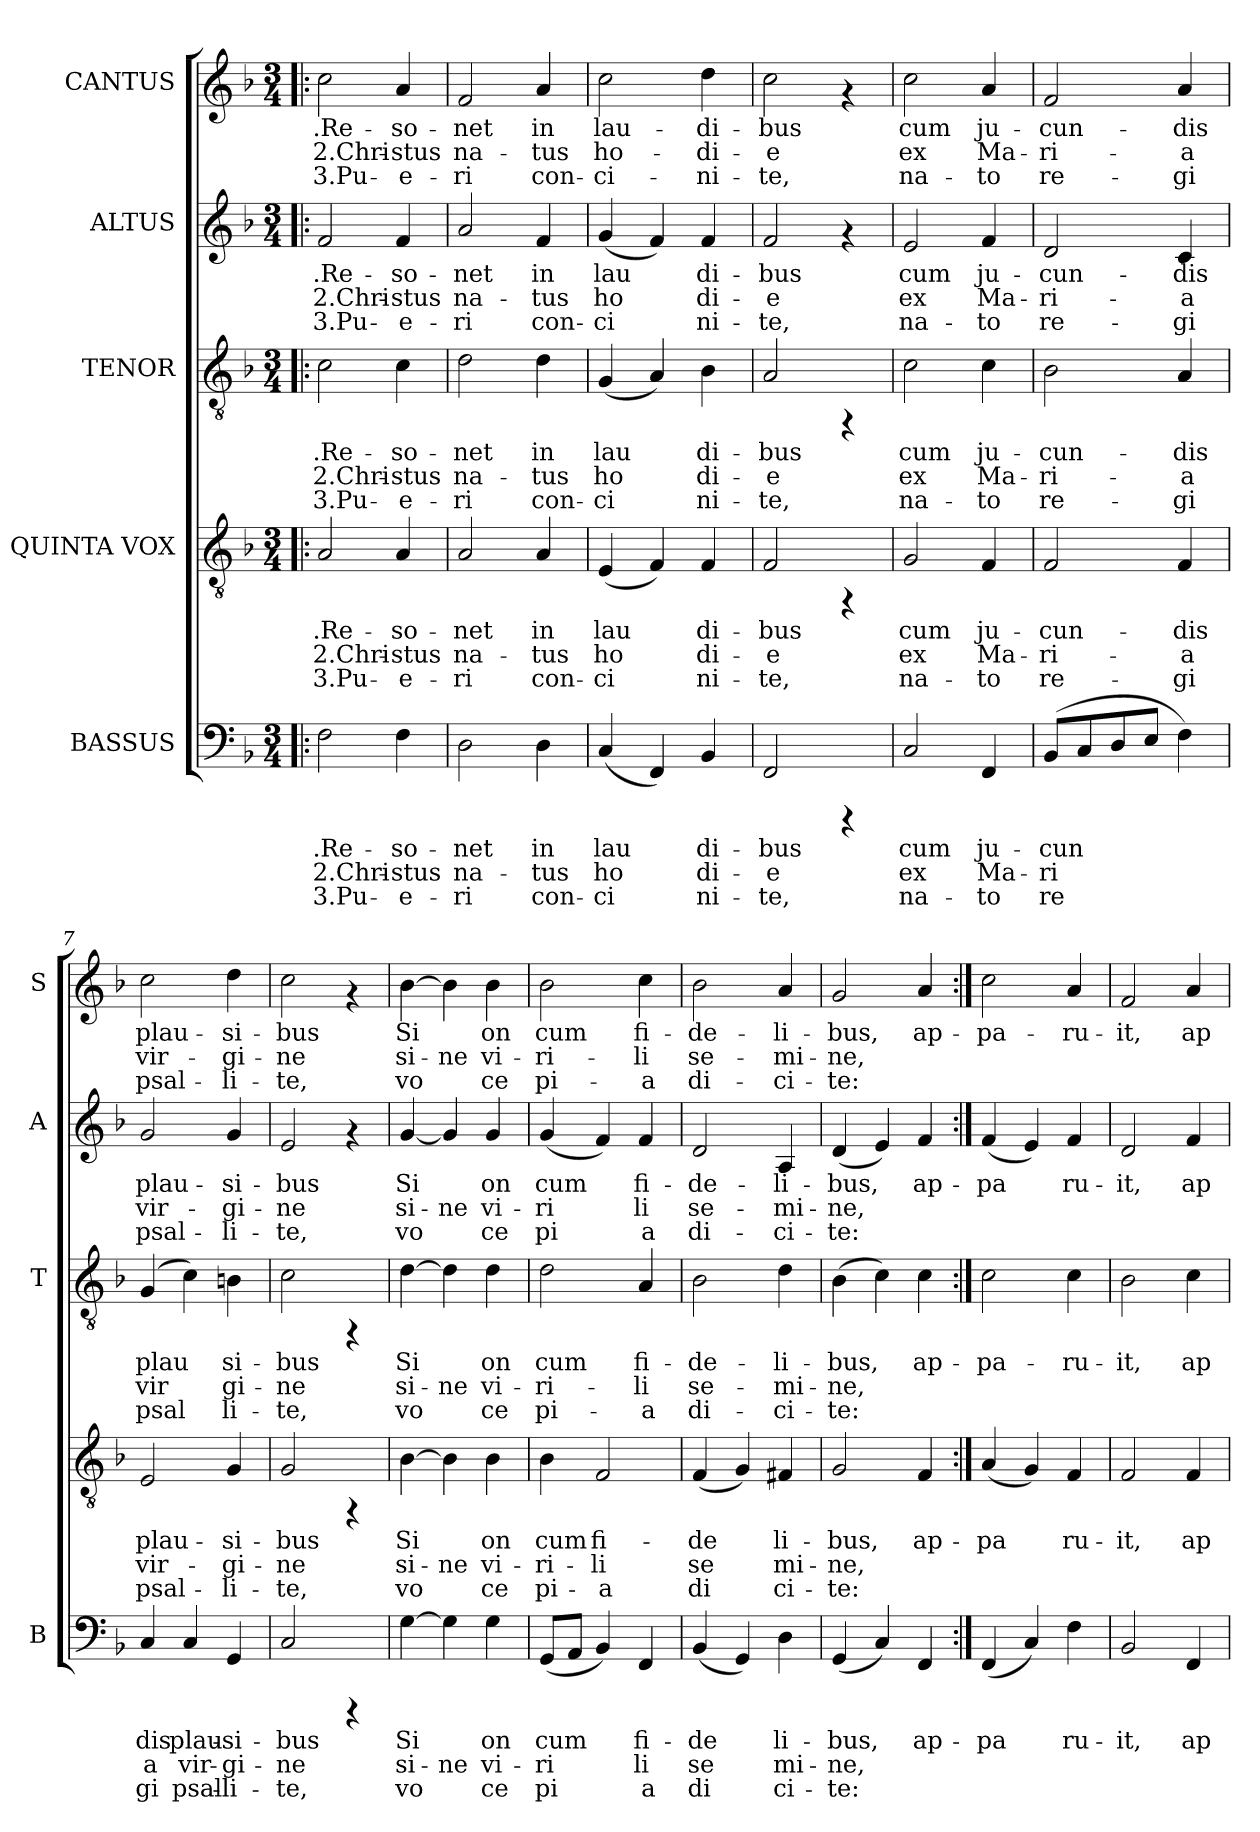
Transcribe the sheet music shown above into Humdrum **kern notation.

**kern	**text	**text	**text	**kern	**text	**text	**text	**kern	**text	**text	**text	**kern	**text	**text	**text	**kern	**text	**text	**text
*part5	*part5	*part5	*part5	*part4	*part4	*part4	*part4	*part3	*part3	*part3	*part3	*part2	*part2	*part2	*part2	*part1	*part1	*part1	*part1
*staff5	*staff5	*staff5	*staff5	*staff4	*staff4	*staff4	*staff4	*staff3	*staff3	*staff3	*staff3	*staff2	*staff2	*staff2	*staff2	*staff1	*staff1	*staff1	*staff1
*I"BASSUS	*	*	*	*I"QUINTA VOX	*	*	*	*I"TENOR	*	*	*	*I"ALTUS	*	*	*	*I"CANTUS	*	*	*
*I'B	*	*	*	*	*	*	*	*I'T	*	*	*	*I'A	*	*	*	*I'S	*	*	*
!!LO:PB:g=z
*stria5	*	*	*	*stria5	*	*	*	*stria5	*	*	*	*stria5	*	*	*	*stria5	*	*	*
*clefF4	*	*	*	*clefGv2	*	*	*	*clefGv2	*	*	*	*clefG2	*	*	*	*clefG2	*	*	*
*k[b-]	*	*	*	*k[b-]	*	*	*	*k[b-]	*	*	*	*k[b-]	*	*	*	*k[b-]	*	*	*
*F:	*	*	*	*F:	*	*	*	*F:	*	*	*	*F:	*	*	*	*F:	*	*	*
*M3/4	*	*	*	*M3/4	*	*	*	*M3/4	*	*	*	*M3/4	*	*	*	*M3/4	*	*	*
=1!|:	=1!|:	=1!|:	=1!|:	=1!|:	=1!|:	=1!|:	=1!|:	=1!|:	=1!|:	=1!|:	=1!|:	=1!|:	=1!|:	=1!|:	=1!|:	=1!|:	=1!|:	=1!|:	=1!|:
!	!LO:LY:b:rj	!LO:LY:b:rj	!LO:LY:b:rj	!	!LO:LY:b:rj	!LO:LY:b:rj	!LO:LY:b:rj	!	!LO:LY:b:rj	!LO:LY:b:rj	!LO:LY:b:rj	!	!LO:LY:b:rj	!LO:LY:b:rj	!LO:LY:b:rj	!	!LO:LY:b:rj	!LO:LY:b:rj	!LO:LY:b:rj
2F\	.Re-	-2.Chri-	-3.Pu-	2A/	.Re-	-2.Chri-	-3.Pu-	2c\	.Re-	-2.Chri-	-3.Pu-	2f/	.Re-	-2.Chri-	-3.Pu-	2cc\	.Re-	-2.Chri-	-3.Pu-
!	!LO:LY:b:rj	!LO:LY:b:rj	!LO:LY:b:rj	!	!LO:LY:b:rj	!LO:LY:b:rj	!LO:LY:b:rj	!	!LO:LY:b:rj	!LO:LY:b:rj	!LO:LY:b:rj	!	!LO:LY:b:rj	!LO:LY:b:rj	!LO:LY:b:rj	!	!LO:LY:b:rj	!LO:LY:b:rj	!LO:LY:b:rj
4F\	-so-	-stus	e-	4A/	-so-	-stus	e-	4c\	-so-	-stus	e-	4f/	-so-	-stus	e-	4a/	-so-	-stus	e-
=2	=2	=2	=2	=2	=2	=2	=2	=2	=2	=2	=2	=2	=2	=2	=2	=2	=2	=2	=2
!	!LO:LY:b:rj	!LO:LY:b:rj	!LO:LY:b:rj	!	!LO:LY:b:rj	!LO:LY:b:rj	!LO:LY:b:rj	!	!LO:LY:b:rj	!LO:LY:b:rj	!LO:LY:b:rj	!	!LO:LY:b:rj	!LO:LY:b:rj	!LO:LY:b:rj	!	!LO:LY:b:rj	!LO:LY:b:rj	!LO:LY:b:rj
2D\	-net	na-	-ri	2A/	-net	na-	-ri	2d\	-net	na-	-ri	2a/	-net	na-	-ri	2f/	-net	na-	-ri
!	!LO:LY:b:rj	!LO:LY:b:rj	!LO:LY:b:rj	!	!LO:LY:b:rj	!LO:LY:b:rj	!LO:LY:b:rj	!	!LO:LY:b:rj	!LO:LY:b:rj	!LO:LY:b:rj	!	!LO:LY:b:rj	!LO:LY:b:rj	!LO:LY:b:rj	!	!LO:LY:b:rj	!LO:LY:b:rj	!LO:LY:b:rj
4D\	in	tus	con-	4A/	in	tus	con-	4d\	in	tus	con-	4f/	in	tus	con-	4a/	in	tus	con-
=3	=3	=3	=3	=3	=3	=3	=3	=3	=3	=3	=3	=3	=3	=3	=3	=3	=3	=3	=3
!	!LO:LY:b:rj	!LO:LY:b:rj	!LO:LY:b:rj	!	!LO:LY:b:rj	!LO:LY:b:rj	!LO:LY:b:rj	!	!LO:LY:b:rj	!LO:LY:b:rj	!LO:LY:b:rj	!	!LO:LY:b:rj	!LO:LY:b:rj	!LO:LY:b:rj	!	!LO:LY:b:rj	!LO:LY:b:rj	!LO:LY:b:rj
(<4C/	-lau-	-ho-	-ci-	(<4E/	-lau-	-ho-	-ci-	(<4G/	-lau-	-ho-	-ci-	(<4g/	-lau-	-ho-	-ci-	2cc\	-lau-	-ho-	-ci-
!	!LO:LY:b:rj	!LO:LY:b:rj	!LO:LY:b:rj	!	!LO:LY:b:rj	!LO:LY:b:rj	!LO:LY:b:rj	!	!LO:LY:b:rj	!LO:LY:b:rj	!LO:LY:b:rj	!	!LO:LY:b:rj	!LO:LY:b:rj	!LO:LY:b:rj	!	!	!	!
4FF/)	--	--	--	4F/)	--	--	--	4A/)	--	--	--	4f/)	--	--	--	.	.	.	.
!	!LO:LY:b:rj	!LO:LY:b:rj	!LO:LY:b:rj	!	!LO:LY:b:rj	!LO:LY:b:rj	!LO:LY:b:rj	!	!LO:LY:b:rj	!LO:LY:b:rj	!LO:LY:b:rj	!	!LO:LY:b:rj	!LO:LY:b:rj	!LO:LY:b:rj	!	!LO:LY:b:rj	!LO:LY:b:rj	!LO:LY:b:rj
4BB-/	-di-	-di-	-ni-	4F/	-di-	-di-	-ni-	4B-\	-di-	-di-	-ni-	4f/	-di-	-di-	-ni-	4dd\	-di-	-di-	-ni-
=4	=4	=4	=4	=4	=4	=4	=4	=4	=4	=4	=4	=4	=4	=4	=4	=4	=4	=4	=4
!	!LO:LY:b:rj	!LO:LY:b:rj	!LO:LY:b:rj	!	!LO:LY:b:rj	!LO:LY:b:rj	!LO:LY:b:rj	!	!LO:LY:b:rj	!LO:LY:b:rj	!LO:LY:b:rj	!	!LO:LY:b:rj	!LO:LY:b:rj	!LO:LY:b:rj	!	!LO:LY:b:rj	!LO:LY:b:rj	!LO:LY:b:rj
2FF/	-bus	e	te,	2F/	-bus	e	te,	2A/	-bus	e	te,	2f/	-bus	e	te,	2cc\	-bus	e	te,
4rCCC	.	.	.	4rFF	.	.	.	4rFF	.	.	.	4rf	.	.	.	4rf	.	.	.
=5	=5	=5	=5	=5	=5	=5	=5	=5	=5	=5	=5	=5	=5	=5	=5	=5	=5	=5	=5
!	!LO:LY:b:rj	!LO:LY:b:rj	!LO:LY:b:rj	!	!LO:LY:b:rj	!LO:LY:b:rj	!LO:LY:b:rj	!	!LO:LY:b:rj	!LO:LY:b:rj	!LO:LY:b:rj	!	!LO:LY:b:rj	!LO:LY:b:rj	!LO:LY:b:rj	!	!LO:LY:b:rj	!LO:LY:b:rj	!LO:LY:b:rj
2C/	cum	ex	na-	2G/	cum	ex	na-	2c\	cum	ex	na-	2e/	cum	ex	na-	2cc\	cum	ex	na-
!	!LO:LY:b:rj	!LO:LY:b:rj	!LO:LY:b:rj	!	!LO:LY:b:rj	!LO:LY:b:rj	!LO:LY:b:rj	!	!LO:LY:b:rj	!LO:LY:b:rj	!LO:LY:b:rj	!	!LO:LY:b:rj	!LO:LY:b:rj	!LO:LY:b:rj	!	!LO:LY:b:rj	!LO:LY:b:rj	!LO:LY:b:rj
4FF/	-ju-	-Ma-	-to	4F/	-ju-	-Ma-	-to	4c\	-ju-	-Ma-	-to	4f/	-ju-	-Ma-	-to	4a/	-ju-	-Ma-	-to
=6	=6	=6	=6	=6	=6	=6	=6	=6	=6	=6	=6	=6	=6	=6	=6	=6	=6	=6	=6
!	!LO:LY:b:rj	!LO:LY:b:rj	!LO:LY:b:rj	!	!LO:LY:b:rj	!LO:LY:b:rj	!LO:LY:b:rj	!	!LO:LY:b:rj	!LO:LY:b:rj	!LO:LY:b:rj	!	!LO:LY:b:rj	!LO:LY:b:rj	!LO:LY:b:rj	!	!LO:LY:b:rj	!LO:LY:b:rj	!LO:LY:b:rj
(<8BB-/L	cun-	-ri-	-re-	2F/	cun-	-ri-	-re-	2B-\	cun-	-ri-	-re-	2d/	cun-	-ri-	-re-	2f/	cun-	-ri-	-re-
!	!LO:LY:b:rj	!LO:LY:b:rj	!LO:LY:b:rj	!	!	!	!	!	!	!	!	!	!	!	!	!	!	!	!
8C/	--	--	--	.	.	.	.	.	.	.	.	.	.	.	.	.	.	.	.
!	!LO:LY:b:rj	!LO:LY:b:rj	!LO:LY:b:rj	!	!	!	!	!	!	!	!	!	!	!	!	!	!	!	!
8D/	--	--	--	.	.	.	.	.	.	.	.	.	.	.	.	.	.	.	.
!	!LO:LY:b:rj	!LO:LY:b:rj	!LO:LY:b:rj	!	!	!	!	!	!	!	!	!	!	!	!	!	!	!	!
8E/J	--	--	--	.	.	.	.	.	.	.	.	.	.	.	.	.	.	.	.
!	!LO:LY:b:rj	!LO:LY:b:rj	!LO:LY:b:rj	!	!LO:LY:b:rj	!LO:LY:b:rj	!LO:LY:b:rj	!	!LO:LY:b:rj	!LO:LY:b:rj	!LO:LY:b:rj	!	!LO:LY:b:rj	!LO:LY:b:rj	!LO:LY:b:rj	!	!LO:LY:b:rj	!LO:LY:b:rj	!LO:LY:b:rj
4F\)	--	--	--	4F/	-dis	a	gi	4A/	-dis	a	gi	4c/	-dis	a	gi	4a/	-dis	a	gi
=7	=7	=7	=7	=7	=7	=7	=7	=7	=7	=7	=7	=7	=7	=7	=7	=7	=7	=7	=7
!	!LO:LY:b:rj	!LO:LY:b:rj	!LO:LY:b:rj	!	!LO:LY:b:rj	!LO:LY:b:rj	!LO:LY:b:rj	!	!LO:LY:b:rj	!LO:LY:b:rj	!LO:LY:b:rj	!	!LO:LY:b:rj	!LO:LY:b:rj	!LO:LY:b:rj	!	!LO:LY:b:rj	!LO:LY:b:rj	!LO:LY:b:rj
4C/	-dis	a	gi	2E/	plau-	-vir-	-psal-	(>4G/	plau-	-vir-	-psal-	2g/	plau-	-vir-	-psal-	2cc\	plau-	-vir-	-psal-
!	!LO:LY:b:rj	!LO:LY:b:rj	!LO:LY:b:rj	!	!	!	!	!	!LO:LY:b:rj	!LO:LY:b:rj	!LO:LY:b:rj	!	!	!	!	!	!	!	!
4C/	plau-	-vir-	-psal-	.	.	.	.	4c\)	--	--	--	.	.	.	.	.	.	.	.
!	!LO:LY:b:rj	!LO:LY:b:rj	!LO:LY:b:rj	!	!LO:LY:b:rj	!LO:LY:b:rj	!LO:LY:b:rj	!	!LO:LY:b:rj	!LO:LY:b:rj	!LO:LY:b:rj	!	!LO:LY:b:rj	!LO:LY:b:rj	!LO:LY:b:rj	!	!LO:LY:b:rj	!LO:LY:b:rj	!LO:LY:b:rj
4GG/	-si-	-gi-	-li-	4G/	-si-	-gi-	-li-	4Bn\	-si-	-gi-	-li-	4g/	-si-	-gi-	-li-	4dd\	-si-	-gi-	-li-
=8	=8	=8	=8	=8	=8	=8	=8	=8	=8	=8	=8	=8	=8	=8	=8	=8	=8	=8	=8
!	!LO:LY:b:rj	!LO:LY:b:rj	!LO:LY:b:rj	!	!LO:LY:b:rj	!LO:LY:b:rj	!LO:LY:b:rj	!	!LO:LY:b:rj	!LO:LY:b:rj	!LO:LY:b:rj	!	!LO:LY:b:rj	!LO:LY:b:rj	!LO:LY:b:rj	!	!LO:LY:b:rj	!LO:LY:b:rj	!LO:LY:b:rj
2C/	-bus	ne	te,	2G/	-bus	ne	te,	2c\	-bus	ne	te,	2e/	-bus	ne	te,	2cc\	-bus	ne	te,
4rCCC	.	.	.	4rFF	.	.	.	4rFF	.	.	.	4rf	.	.	.	4rf	.	.	.
!!LO:LB:g=z
=9	=9	=9	=9	=9	=9	=9	=9	=9	=9	=9	=9	=9	=9	=9	=9	=9	=9	=9	=9
!	!LO:LY:b:rj	!LO:LY:b:rj	!LO:LY:b:rj	!	!LO:LY:b:rj	!LO:LY:b:rj	!LO:LY:b:rj	!	!LO:LY:b:rj	!LO:LY:b:rj	!LO:LY:b:rj	!	!LO:LY:b:rj	!LO:LY:b:rj	!LO:LY:b:rj	!	!LO:LY:b:rj	!LO:LY:b:rj	!LO:LY:b:rj
[>4G\	Si-	-si-	-vo-	[>4B-\	Si-	-si-	-vo-	[>4d\	Si-	-si-	-vo-	[<4g/	Si-	-si-	-vo-	[>4b-\	Si-	-si-	-vo-
!	!LO:LY:b:rj	!LO:LY:b:rj	!LO:LY:b:rj	!	!LO:LY:b:rj	!LO:LY:b:rj	!LO:LY:b:rj	!	!LO:LY:b:rj	!LO:LY:b:rj	!LO:LY:b:rj	!	!LO:LY:b:rj	!LO:LY:b:rj	!LO:LY:b:rj	!	!LO:LY:b:rj	!LO:LY:b:rj	!LO:LY:b:rj
4G\]	-	ne	-	4B-\]	-	ne	-	4d\]	-	ne	-	4g/]	-	ne	-	4b-\]	-	ne	-
!	!LO:LY:b:rj	!LO:LY:b:rj	!LO:LY:b:rj	!	!LO:LY:b:rj	!LO:LY:b:rj	!LO:LY:b:rj	!	!LO:LY:b:rj	!LO:LY:b:rj	!LO:LY:b:rj	!	!LO:LY:b:rj	!LO:LY:b:rj	!LO:LY:b:rj	!	!LO:LY:b:rj	!LO:LY:b:rj	!LO:LY:b:rj
4G\	-on	vi-	-ce	4B-\	-on	vi-	-ce	4d\	-on	vi-	-ce	4g/	-on	vi-	-ce	4b-\	-on	vi-	-ce
=10	=10	=10	=10	=10	=10	=10	=10	=10	=10	=10	=10	=10	=10	=10	=10	=10	=10	=10	=10
!	!LO:LY:b:rj	!LO:LY:b:rj	!LO:LY:b:rj	!	!LO:LY:b:rj	!LO:LY:b:rj	!LO:LY:b:rj	!	!LO:LY:b:rj	!LO:LY:b:rj	!LO:LY:b:rj	!	!LO:LY:b:rj	!LO:LY:b:rj	!LO:LY:b:rj	!	!LO:LY:b:rj	!LO:LY:b:rj	!LO:LY:b:rj
(<8GG/L	cum	ri-	-pi-	4B-\	cum	ri-	-pi-	2d\	cum	ri-	-pi-	(<4g/	cum	ri-	-pi-	2b-\	cum	ri-	-pi-
!	!LO:LY:b:rj	!LO:LY:b:rj	!LO:LY:b:rj	!	!	!	!	!	!	!	!	!	!	!	!	!	!	!	!
8AA/J	--	--	-	.	.	.	.	.	.	.	.	.	.	.	.	.	.	.	.
!	!LO:LY:b:rj	!LO:LY:b:rj	!LO:LY:b:rj	!	!LO:LY:b:rj	!LO:LY:b:rj	!LO:LY:b:rj	!	!	!	!	!	!LO:LY:b:rj	!LO:LY:b:rj	!LO:LY:b:rj	!	!	!	!
4BB-/)	-	--	-	2F/	-fi-	-li	a	.	.	.	.	4f/)	--	--	-	.	.	.	.
!	!LO:LY:b:rj	!LO:LY:b:rj	!LO:LY:b:rj	!	!	!	!	!	!LO:LY:b:rj	!LO:LY:b:rj	!LO:LY:b:rj	!	!LO:LY:b:rj	!LO:LY:b:rj	!LO:LY:b:rj	!	!LO:LY:b:rj	!LO:LY:b:rj	!LO:LY:b:rj
4FF/	fi-	-li	a	.	.	.	.	4A/	-fi-	-li	a	4f/	fi-	-li	a	4cc\	-fi-	-li	a
=11	=11	=11	=11	=11	=11	=11	=11	=11	=11	=11	=11	=11	=11	=11	=11	=11	=11	=11	=11
!	!LO:LY:b:rj	!LO:LY:b:rj	!LO:LY:b:rj	!	!LO:LY:b:rj	!LO:LY:b:rj	!LO:LY:b:rj	!	!LO:LY:b:rj	!LO:LY:b:rj	!LO:LY:b:rj	!	!LO:LY:b:rj	!LO:LY:b:rj	!LO:LY:b:rj	!	!LO:LY:b:rj	!LO:LY:b:rj	!LO:LY:b:rj
(<4BB-/	de-	-se-	-di-	(<4F/	de-	-se-	-di-	2B-\	de-	-se-	-di-	2d/	de-	-se-	-di-	2b-\	de-	-se-	-di-
!	!LO:LY:b:rj	!LO:LY:b:rj	!LO:LY:b:rj	!	!LO:LY:b:rj	!LO:LY:b:rj	!LO:LY:b:rj	!	!	!	!	!	!	!	!	!	!	!	!
4GG/)	--	--	--	4G/)	--	--	--	.	.	.	.	.	.	.	.	.	.	.	.
!	!LO:LY:b:rj	!LO:LY:b:rj	!LO:LY:b:rj	!	!LO:LY:b:rj	!LO:LY:b:rj	!LO:LY:b:rj	!	!LO:LY:b:rj	!LO:LY:b:rj	!LO:LY:b:rj	!	!LO:LY:b:rj	!LO:LY:b:rj	!LO:LY:b:rj	!	!LO:LY:b:rj	!LO:LY:b:rj	!LO:LY:b:rj
4D\	-li-	-mi-	-ci-	4F#X/	-li-	-mi-	-ci-	4d\	-li-	-mi-	-ci-	4A/	-li-	-mi-	-ci-	4a/	-li-	-mi-	-ci-
=12	=12	=12	=12	=12	=12	=12	=12	=12	=12	=12	=12	=12	=12	=12	=12	=12	=12	=12	=12
!	!LO:LY:b:rj	!LO:LY:b:rj	!LO:LY:b:rj	!	!LO:LY:b:rj	!LO:LY:b:rj	!LO:LY:b:rj	!	!LO:LY:b:rj	!LO:LY:b:rj	!LO:LY:b:rj	!	!LO:LY:b:rj	!LO:LY:b:rj	!LO:LY:b:rj	!	!LO:LY:b:rj	!LO:LY:b:rj	!LO:LY:b:rj
(<4GG/	-bus,	ne,	te:	2G/	-bus,	ne,	te:	(>4B-\	-bus,	ne,	te:	(<4d/	-bus,	ne,	te:	2g/	-bus,	ne,	te:
!	!LO:LY:b:rj	!LO:LY:b:rj	!LO:LY:b:rj	!	!	!	!	!	!LO:LY:b:rj	!LO:LY:b:rj	!LO:LY:b:rj	!	!LO:LY:b:rj	!LO:LY:b:rj	!LO:LY:b:rj	!	!	!	!
4C/)	.	.	.	.	.	.	.	4c\)	.	.	.	4e/)	.	.	.	.	.	.	.
!	!LO:LY:b:rj	!LO:LY:b:rj	!LO:LY:b:rj	!	!LO:LY:b:rj	!LO:LY:b:rj	!LO:LY:b:rj	!	!LO:LY:b:rj	!LO:LY:b:rj	!LO:LY:b:rj	!	!LO:LY:b:rj	!LO:LY:b:rj	!LO:LY:b:rj	!	!LO:LY:b:rj	!LO:LY:b:rj	!LO:LY:b:rj
4FF/	ap-	-	.	4F/	ap-	-	.	4c\	ap-	-	.	4f/	ap-	-	.	4a/	ap-	-	.
=13:|!	=13:|!	=13:|!	=13:|!	=13:|!	=13:|!	=13:|!	=13:|!	=13:|!	=13:|!	=13:|!	=13:|!	=13:|!	=13:|!	=13:|!	=13:|!	=13:|!	=13:|!	=13:|!	=13:|!
!	!LO:LY:b:rj	!	!	!	!LO:LY:b:rj	!	!	!	!LO:LY:b:rj	!	!	!	!LO:LY:b:rj	!	!	!	!LO:LY:b:rj	!	!
(<4FF/	pa-	.	.	(<4A/	pa-	.	.	2c\	pa-	.	.	(<4f/	pa-	.	.	2cc\	pa-	.	.
!	!LO:LY:b:rj	!	!	!	!LO:LY:b:rj	!	!	!	!	!	!	!	!LO:LY:b:rj	!	!	!	!	!	!
4C/)	--	.	.	4G/)	--	.	.	.	.	.	.	4e/)	--	.	.	.	.	.	.
!	!LO:LY:b:rj	!	!	!	!LO:LY:b:rj	!	!	!	!LO:LY:b:rj	!	!	!	!LO:LY:b:rj	!	!	!	!LO:LY:b:rj	!	!
4F\	-ru-	.	.	4F/	-ru-	.	.	4c\	-ru-	.	.	4f/	-ru-	.	.	4a/	-ru-	.	.
=14	=14	=14	=14	=14	=14	=14	=14	=14	=14	=14	=14	=14	=14	=14	=14	=14	=14	=14	=14
!	!LO:LY:b:rj	!	!	!	!LO:LY:b:rj	!	!	!	!LO:LY:b:rj	!	!	!	!LO:LY:b:rj	!	!	!	!LO:LY:b:rj	!	!
2BB-/	-it,	.	.	2F/	-it,	.	.	2B-\	-it,	.	.	2d/	-it,	.	.	2f/	-it,	.	.
!	!LO:LY:b:rj	!	!	!	!LO:LY:b:rj	!	!	!	!LO:LY:b:rj	!	!	!	!LO:LY:b:rj	!	!	!	!LO:LY:b:rj	!	!
4FF/	ap-	.	.	4F/	ap-	.	.	4c\	ap-	.	.	4f/	ap-	.	.	4a/	ap-	.	.
=	=	=	=	=	=	=	=	=	=	=	=	=	=	=	=	=	=	=	=
*-	*-	*-	*-	*-	*-	*-	*-	*-	*-	*-	*-	*-	*-	*-	*-	*-	*-	*-	*-
